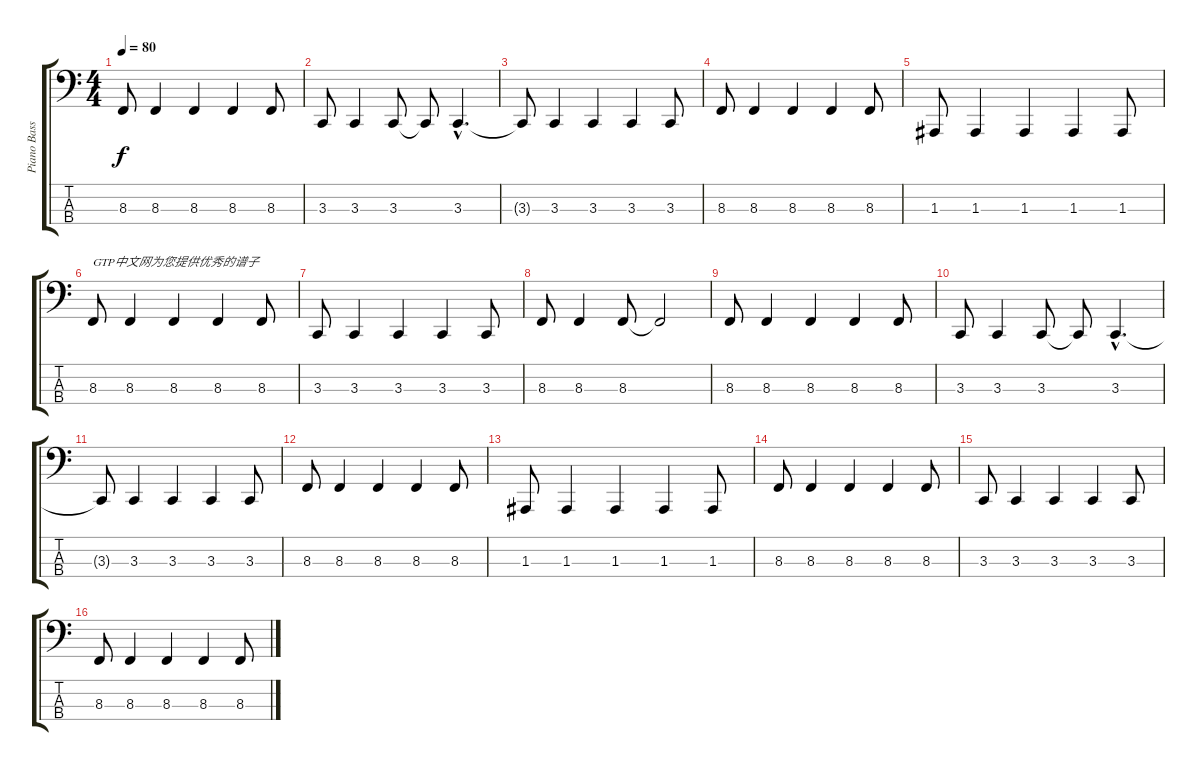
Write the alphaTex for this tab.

\track ("Piano Bass" "Piano Bass") {instrument brightacousticpiano}
\staff {score tabs}
\tuning (G2 D2 A1 E1) {hide}
\ts (4 4)
\tempo 80
\clef f4
\ks c
8.3.8{dy f instrument brightacousticpiano} 8.3.4 8.3.4 8.3.4 8.3.8 |
3.3.8 3.3.4 3.3.8 3.3{t}.8 3.3{hac}.4{d} |
3.3{t}.8 3.3.4 3.3.4 3.3.4 3.3.8 |
8.3.8 8.3.4 8.3.4 8.3.4 8.3.8 |
1.3.8 1.3.4 1.3.4 1.3.4 1.3.8 |
8.3.8{txt "GTP中文网为您提供优秀的谱子"} 8.3.4 8.3.4 8.3.4 8.3.8 |
3.3.8 3.3.4 3.3.4 3.3.4 3.3.8 |
8.3.8 8.3.4 8.3.8 8.3{t}.2 |
8.3.8 8.3.4 8.3.4 8.3.4 8.3.8 |
3.3.8 3.3.4 3.3.8 3.3{t}.8 3.3{hac}.4{d} |
3.3{t}.8 3.3.4 3.3.4 3.3.4 3.3.8 |
8.3.8 8.3.4 8.3.4 8.3.4 8.3.8 |
1.3.8 1.3.4 1.3.4 1.3.4 1.3.8 |
8.3.8 8.3.4 8.3.4 8.3.4 8.3.8 |
3.3.8 3.3.4 3.3.4 3.3.4 3.3.8 |
8.3.8 8.3.4 8.3.4 8.3.4 8.3.8
